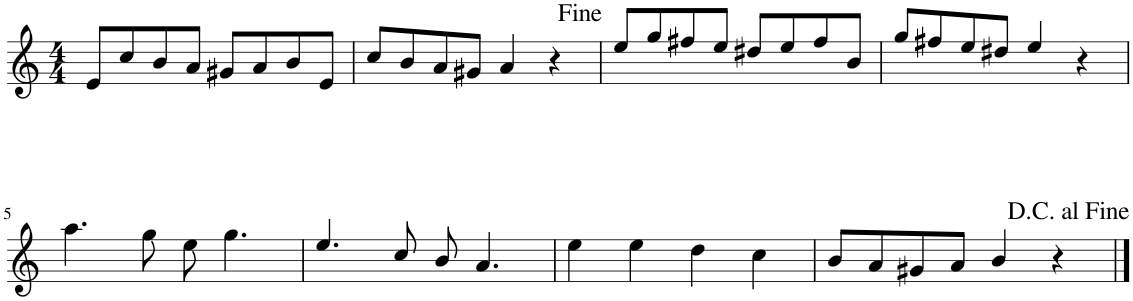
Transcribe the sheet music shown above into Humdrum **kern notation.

**kern
*part1
*staff1
*I"Choir
*I'Ch
*clefG2
*k[]
*M4/4
=1
8e/L
8cc/
8b/
8a/J
8g#X/L
8a/
8b/
8e/J
=2
8cc/L
8b/
8a/
8g#X/J
4a/
4r
=3
8ee/L
8gg/
8ff#X/
8ee/J
8dd#X/L
8ee/
8ff#/
8b/J
=4
8gg/L
8ff#X/
8ee/
8dd#X/J
4ee/
4r
!!LO:LB:g=z
=5
4.aa\
8gg\
8ee\
4.gg\
=6
4.ee/
8cc/
8b/
4.a/
=7
4ee\
4ee\
4dd\
4cc\
=8
8b/L
8a/
8g#X/
8a/J
4b/
4r
==
*-
